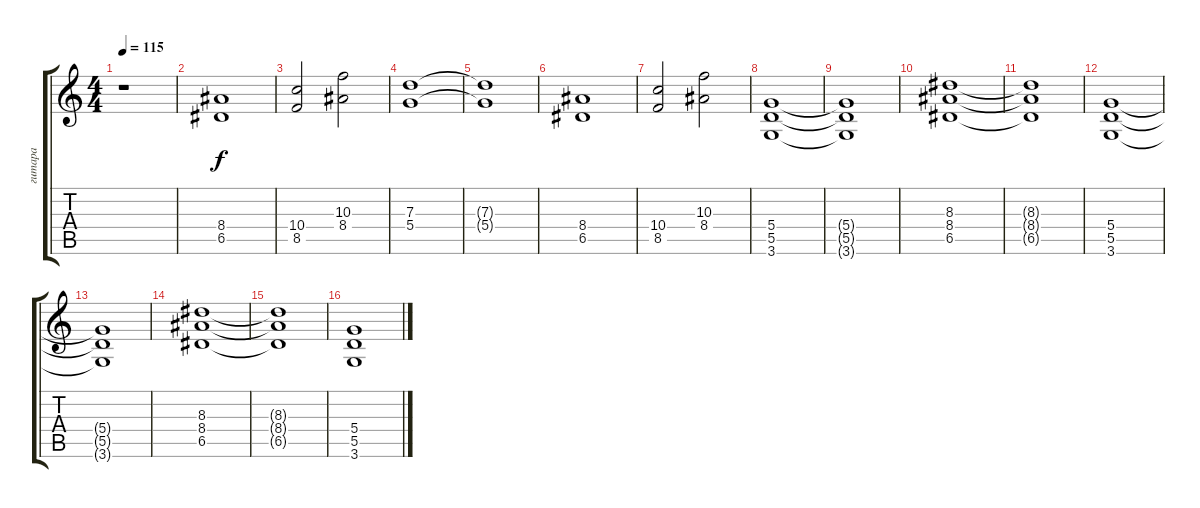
\track ("гитара" "гитара") {instrument distortionguitar}
\staff {score tabs}
\tuning (E4 B3 G3 D3 A2 E2) {hide}
\ts (4 4)
\tempo 115
\clef g2
\ks c
r.1{dy f} |
(8.4 6.5).1 |
(10.4 8.5).2 (10.3 8.4).2 |
(7.3 5.4).1 |
(7.3{t} 5.4{t}).1 |
(8.4 6.5).1 |
(10.4 8.5).2 (10.3 8.4).2 |
(5.4 5.5 3.6).1 |
(5.4{t} 5.5{t} 3.6{t}).1 |
(8.3 8.4 6.5).1 |
(8.3{t} 8.4{t} 6.5{t}).1 |
(5.4 5.5 3.6).1 |
(5.4{t} 5.5{t} 3.6{t}).1 |
(8.3 8.4 6.5).1 |
(8.3{t} 8.4{t} 6.5{t}).1 |
(5.4 5.5 3.6).1
